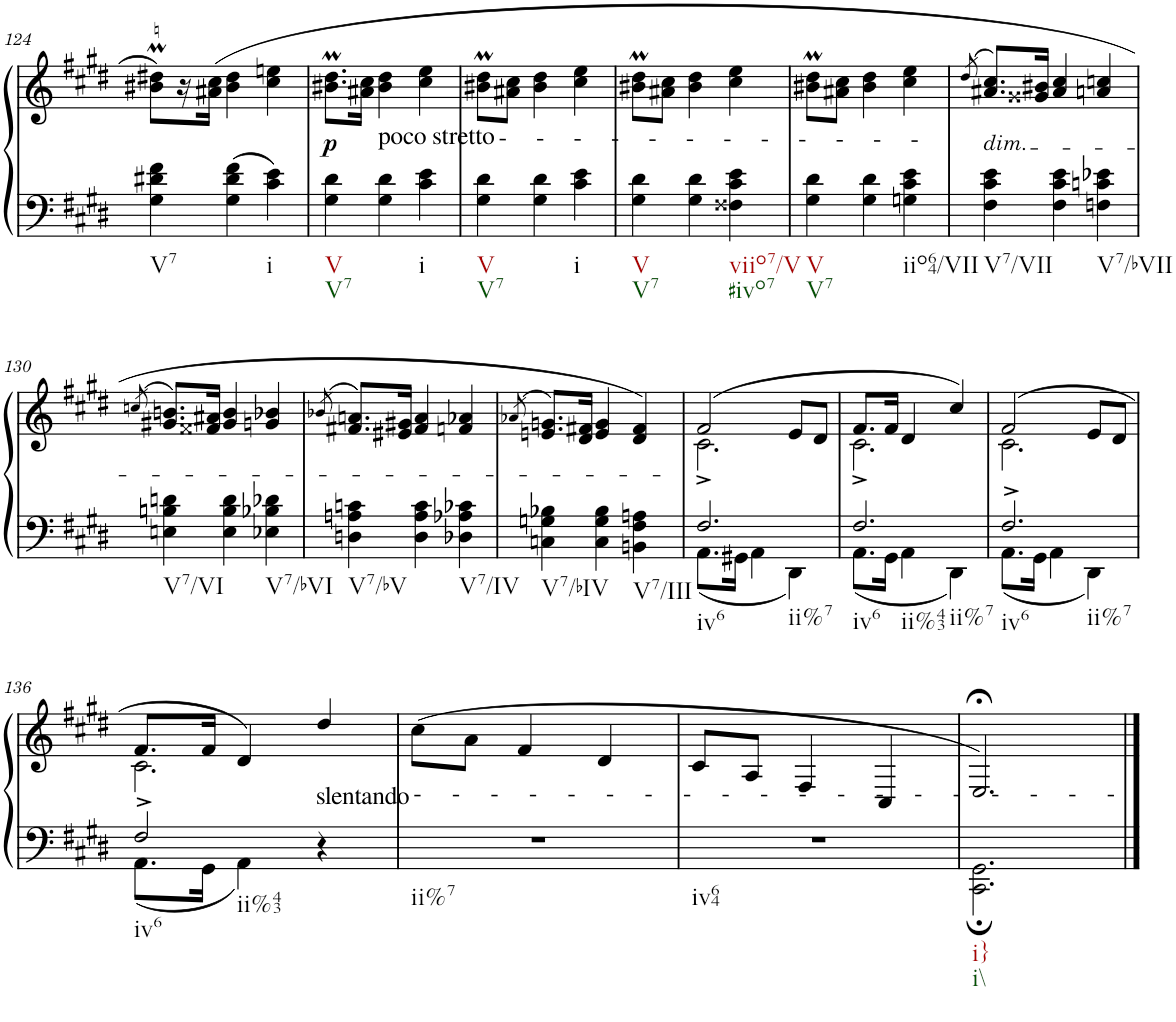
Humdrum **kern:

**kern	**kern	**dynam
*part2	*part1	*part1
*staff2	*staff1	*staff1
*I"piano	*I"piano	*
*I'Pno	*I'Pno	*
!!LO:PB:g=z
*clefF4	*clefG2	*
*k[f#c#g#d#]	*k[f#c#g#d#]	*
*c#:	*c#:	*
*M3/4	*M3/4	*
=124	=124	=124
!LO:TX:b:t=V7	!	!
4G#\ 4d#X\ 4f#\	8b#X\t 8dd#X\tL	.
.	16r	.
.	(16a#X\ 16cc#\JJ	.
(4G#\ 4d#\ 4f#\	4b#\ 4dd#\	.
!LO:TX:b:t=i	!	!
4c#\ 4e\)	4cc#\ 4een\	.
=125	=125	=125
!LO:TX:b:t=V	!	!
!LO:TX:b:t=V7	!	!
!	!	!LO:DY:b
4G#\ 4d#\	8.b#X\M 8.dd#\ML	p
.	16a#X\ 16cc#\Jk	.
!	!LO:TX:b:t=poco stretto	!
4G#\ 4d#\	4b#\ 4dd#\	.
!LO:TX:b:t=i	!	!
4c#\ 4e\	4cc#\ 4ee\	.
=126	=126	=126
!LO:TX:b:t=V	!	!
!LO:TX:b:t=V7	!	!
4G#\ 4d#\	8b#X\M 8dd#\ML	.
.	8a#X\ 8cc#\J	.
4G#\ 4d#\	4b#\ 4dd#\	.
!LO:TX:b:t=i	!	!
4c#\ 4e\	4cc#\ 4ee\	.
=127	=127	=127
!LO:TX:b:t=V	!	!
!LO:TX:b:t=V7	!	!
4G#\ 4d#\	8b#X\M 8dd#\ML	.
.	8a#X\ 8cc#\J	.
4G#\ 4d#\	4b#\ 4dd#\	.
!LO:TX:b:t=viio7/V	!	!
!LO:TX:b:t=#ivo7	!	!
4F##X\ 4c#\ 4e\	4cc#\ 4ee\	.
=128	=128	=128
!LO:TX:b:t=V	!	!
!LO:TX:b:t=V7	!	!
4G#\ 4d#\	8b#X\M 8dd#\ML	.
.	8a#X\ 8cc#\J	.
4G#\ 4d#\	4b#\ 4dd#\	.
!LO:TX:b:t=iio64/VII	!	!
4Gn\ 4c#\ 4e\	4cc#\ 4ee\	.
=129	=129	=129
.	(>8qdd#/	.
!	!LO:TX:b:i:t=dim.	!
!LO:TX:b:t=V7/VII	!	!
4F#\ 4c#\ 4e\	8.a#X/ 8.cc#/L)	.
.	16g##X/ 16b#X/Jk	.
4F#\ 4c#\ 4e\	4a#/ 4cc#/	.
!LO:TX:b:t=V7/bVII	!	!
4Fn\ 4cn\ 4e-X\	4an/ 4ccn/	.
!!LO:LB:g=z
=130	=130	=130
.	(>8qccn/	.
!LO:TX:b:t=V7/VI	!	!
4En\ 4Bn\ 4dn\	8.g#X/ 8.bn/L)	.
.	16f##X/ 16a#X/Jk	.
4E\ 4B\ 4d\	4g#/ 4b/	.
!LO:TX:b:t=V7/bVI	!	!
4E-X\ 4B-X\ 4d-X\	4gn/ 4b-X/	.
=131	=131	=131
.	(>8qb-X/	.
!LO:TX:b:t=V7/bV	!	!
4Dn\ 4An\ 4cn\	8.f#X/ 8.an/L)	.
.	16e#X/ 16g#X/Jk	.
4D\ 4A\ 4c\	4f#/ 4a/	.
!LO:TX:b:t=V7/IV	!	!
4D-X\ 4A-X\ 4c-X\	4fn/ 4a-X/	.
=132	=132	=132
.	(>8qa-X/	.
!LO:TX:b:t=V7/bIV	!	!
4Cn\ 4Gn\ 4B-X\	8.en/ 8.gn/L)	.
.	16d#/ 16f#X/Jk	.
4C\ 4G\ 4B-\	4e/ 4g/	.
!LO:TX:b:t=V7/III	!	!
4BBn\ 4F#\ 4An\	4d#/ 4f#/)	.
=133	=133	=133
*^	*^	*
!LO:TX:b:t=iv6	!	!	!	!
!LO:TX:b:t=ii%7	!	!	!	!
2.F#/	(8.AA\L	(2f#^</	2.c#\	.
.	16GG#X\Jk	.	.	.
.	4AA\	.	.	.
.	4DD#\)	8e/L	.	.
.	.	8d#/J	.	.
=134	=134	=134	=134	=134
!LO:TX:b:t=iv6	!	!	!	!
!LO:TX:b:t=ii%43	!	!	!	!
!LO:TX:b:t=ii%7	!	!	!	!
2.F#/	(8.AA\L	8.f#^</L	2.c#\	.
.	16GG#\Jk	16f#/Jk	.	.
.	4AA\	4d#/	.	.
.	4DD#\)	4cc#/)	.	.
=135	=135	=135	=135	=135
!LO:TX:b:t=iv6	!	!	!	!
!LO:TX:b:t=ii%7	!	!	!	!
2.F#^/	(8.AA\L	(2f#/	2.c#\	.
.	16GG#\Jk	.	.	.
.	4AA\	.	.	.
.	4DD#\)	8e/L	.	.
.	.	8d#/J	.	.
!!LO:LB:g=z	!!
=136	=136	=136	=136	=136
!LO:TX:b:t=iv6	!	!	!	!
!LO:TX:b:t=ii%43	!	!	!	!
2F#^/	(8.AA\L	8.f#/L	2.c#\	.
.	16GG#\Jk	16f#/Jk	.	.
.	4AA\)	4d#/)	.	.
!	!	!LO:TX:b:t=slentando	!	!
4r	4ryy	4dd#/	.	.
*	*	*v	*v	*
=137	=137	=137	=137
!LO:TX:b:t=ii%7	!	!	!
*v	*v	*	*
2.r	(8cc#\L	.
.	8a\J	.
.	4f#/	.
.	4d#/	.
=138	=138	=138
!LO:TX:b:t=iv64	!	!
2.r	8c#/L	.
.	8A/J	.
.	4F#/	.
.	4C#/	.
=139	=139	=139
!LO:TX:b:t=i}	!	!
!LO:TX:b:t=i\\	!	!
2.CC#\; 2.GG#\;	2.E;</)	.
==	==	==
*-	*-	*-
